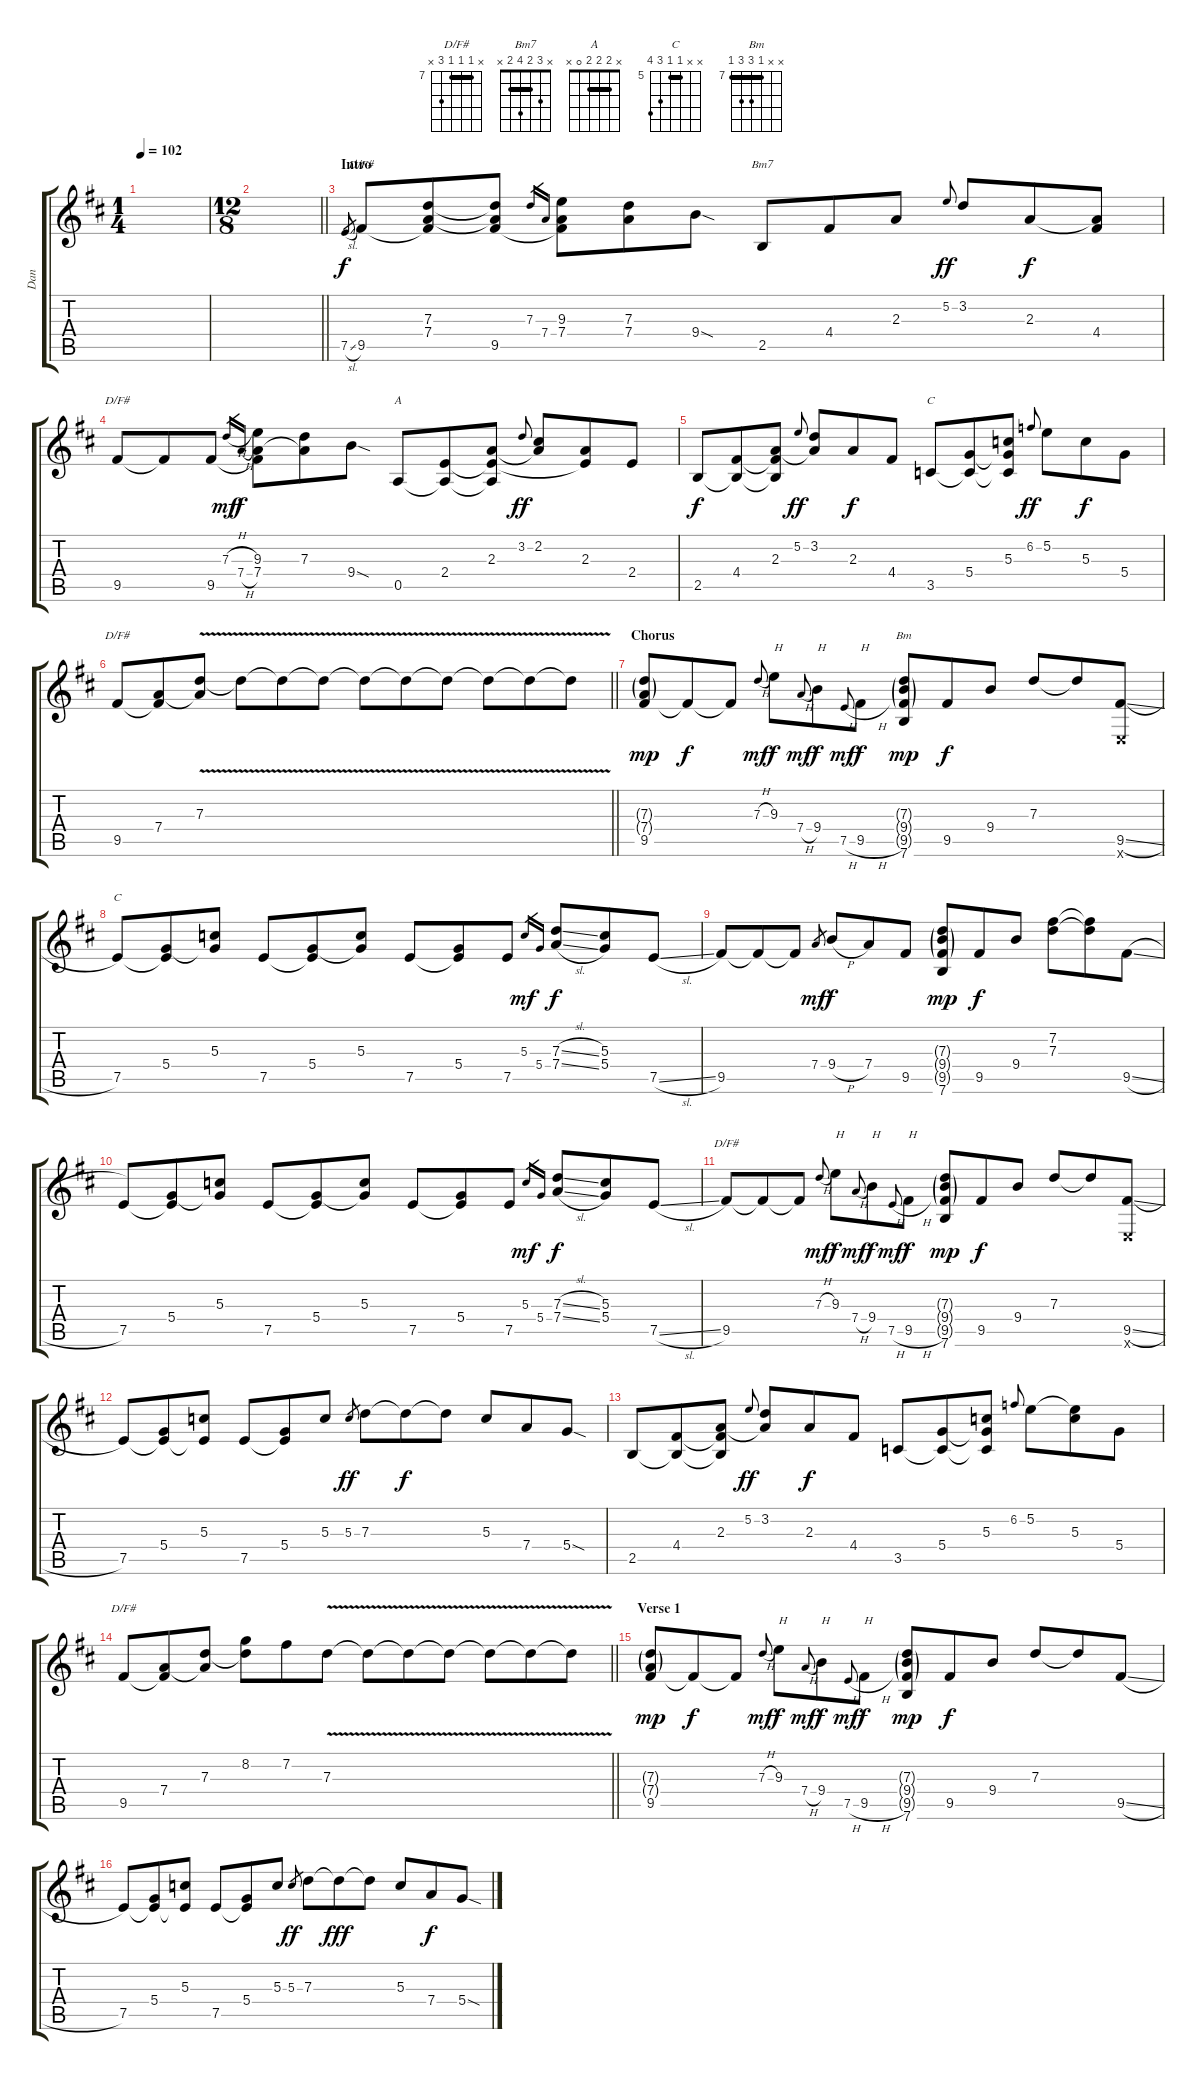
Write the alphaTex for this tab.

\track ("Dan" "Dan") {instrument distortionguitar}
\staff {score tabs}
\tuning (E4 B3 G3 D3 A2 E2) {hide}
\chord ("D/F#" x x 7 7 9 x) {firstfret 7 barre 7}
\chord ("Bm7" x 3 2 4 2 x) {barre 2}
\chord ("D/F#" x x x x 9 x) {firstfret 9}
\chord ("A" x 2 2 2 0 x) {barre 2}
\chord ("C" x 5 5 5 3 x) {barre 5}
\chord ("D/F#" x x 7 7 9 7) {firstfret 7 barre 7}
\chord ("Bm" x x 7 9 9 7) {firstfret 7 barre 7}
\chord ("C" x x 5 5 7 8) {firstfret 5 barre 5}
\chord ("D/F#" x x x x x x)
\chord ("D/F#" x 7 7 7 9 x) {firstfret 7 barre 7}
\ts (1 4)
\tempo 102
\clef g2
\ks d
|
\ts (12 8)
\barLineRight lightlight
|
\section ("" "Intro")
7.5{sl}.8{gr} 9.5.8{ch "D/F#" dy f} (7.3 7.4 9.5{t}).8 (7.3{t} 7.4{t} 9.5).8 7.3.16{gr} 7.4.16{gr} (9.3 7.4 9.5{t}).8 (7.3 7.4).8 9.4{sod}.8 2.5.8{ch "Bm7"} 4.4.8 2.3.8 5.2.8{gr onbeat dy ff} 3.2.8 2.3.8{dy f} (2.3{t} 4.4).8 |
9.5.8{ch "D/F#"} 9.5{t}.8 9.5.8 7.3{h}.16{gr dy mf} 7.4{h}.16{gr dy f} (9.3 7.4 9.5{t}).8 (7.3 7.4{t}).8 9.4{sod}.8 0.5.8{ch "A"} (2.4 0.5{t}).8 (2.3 2.4{t} 0.5{t}).8 3.2.8{gr onbeat dy ff} (2.2 2.3{t}).8 (2.3 2.4{t}).8 2.4.8 |
2.5.8{dy f} (4.4 2.5{t}).8 (2.3 4.4{t} 2.5{t}).8 5.2.8{gr onbeat dy ff} (3.2 2.3{t}).8 2.3.8{dy f} 4.4.8 3.5.8{ch "C"} (5.4 3.5{t}).8 (5.3 5.4{t} 3.5{t}).8 6.2.8{gr onbeat dy ff} 5.2.8 5.3.8{dy f} 5.4.8 |
\barLineRight lightlight
9.5.8{ch "D/F#"} (7.4 9.5{t}).8 (7.3{v} 7.4{t}).8 7.3{v t}.8 7.3{v t}.8 7.3{v t}.8 7.3{v t}.8 7.3{v t}.8 7.3{v t}.8 7.3{v t}.8 7.3{v t}.8 7.3{v t}.8 |
\section ("" "Chorus")
(7.3{g} 7.4{g} 9.5).8{dy mp} 9.5{t}.8{dy f} 9.5{t}.8 7.3{h}.8{gr onbeat dy mf} 9.3.8{txt "H" dy f} 7.4{h}.8{gr onbeat dy mf} 9.4.8{txt "H" dy f} 7.5{h}.8{gr onbeat dy mf} 9.5{h}.8{txt "H" dy f} (7.3{g} 9.4{g} 9.5{g} 7.6).8{ch "Bm" dy mp} 9.5.8{dy f} 9.4.8 7.3.8 7.3{t}.8 (9.5{sl} 0.6{x}).8 |
7.5.8{ch "C"} (5.4 7.5{t}).8 (5.3 5.4{t}).8 7.5.8 (5.4 7.5{t}).8 (5.3 5.4{t}).8 7.5.8 (5.4 7.5{t}).8 7.5.8 5.3.16{gr dy mf} 5.4.16{gr} (7.3{sl} 7.4{sl}).8{dy f} (5.3 5.4).8 7.5{sl}.8 |
9.5.8 9.5{t}.8 9.5{t}.8 7.4.8{gr dy mf} 9.4{h}.8{dy f} 7.4.8 9.5.8 (7.3{g} 9.4{g} 9.5{g} 7.6).8{dy mp} 9.5.8{dy f} 9.4.8 (7.2 7.3).8 (7.2{t} 7.3{t}).8 9.5{sl}.8 |
7.5.8 (5.4 7.5{t}).8 (5.3 5.4{t}).8 7.5.8 (5.4 7.5{t}).8 (5.3 5.4{t}).8 7.5.8 (5.4 7.5{t}).8 7.5.8 5.3.16{gr dy mf} 5.4.16{gr} (7.3{sl} 7.4{sl}).8{dy f} (5.3 5.4).8 7.5{sl}.8 |
9.5.8{ch "D/F#"} 9.5{t}.8 9.5{t}.8 7.3{h}.8{gr onbeat dy mf} 9.3.8{txt "H" dy f} 7.4{h}.8{gr onbeat dy mf} 9.4.8{txt "H" dy f} 7.5{h}.8{gr onbeat dy mf} 9.5{h}.8{txt "H" dy f} (7.3{g} 9.4{g} 9.5{g} 7.6).8{dy mp} 9.5.8{dy f} 9.4.8 7.3.8 7.3{t}.8 (9.5{sl} 0.6{x}).8 |
7.5.8 (5.4 7.5{t}).8 (5.3 7.5{t}).8 7.5.8 (5.4 7.5{t}).8 5.3.8 5.3.8{gr dy ff} 7.3.8 7.3{t}.8{dy f} 7.3{t}.8 5.3.8 7.4.8 5.4{sod}.8 |
2.5.8 (4.4 2.5{t}).8 (2.3 4.4{t} 2.5{t}).8 5.2.8{gr onbeat dy ff} (3.2 2.3{t}).8 2.3.8{dy f} 4.4.8 3.5.8 (5.4 3.5{t}).8 (5.3 5.4{t} 3.5{t}).8 6.2.8{gr onbeat} 5.2.8 (5.2{t} 5.3).8 5.4.8 |
\barLineRight lightlight
9.5.8{ch "D/F#"} (7.4 9.5{t}).8 (7.3 7.4{t}).8 (8.2 7.3{t}).8 7.2.8 7.3{v}.8 7.3{v t}.8 7.3{v t}.8 7.3{v t}.8 7.3{v t}.8 7.3{v t}.8 7.3{v t}.8 |
\section ("" "Verse 1")
(7.3{g} 7.4{g} 9.5).8{dy mp} 9.5{t}.8{dy f} 9.5{t}.8 7.3{h}.8{gr onbeat dy mf} 9.3.8{txt "H" dy f} 7.4{h}.8{gr onbeat dy mf} 9.4.8{txt "H" dy f} 7.5{h}.8{gr onbeat dy mf} 9.5{h}.8{txt "H" dy f} (7.3{g} 9.4{g} 9.5{g} 7.6).8{dy mp} 9.5.8{dy f} 9.4.8 7.3.8 7.3{t}.8 9.5{sl}.8 |
7.5.8 (5.4 7.5{t}).8 (5.3 7.5{t}).8 7.5.8 (5.4 7.5{t}).8 5.3.8 5.3.8{gr dy ff} 7.3.8 7.3{t}.8{dy fff} 7.3{t}.8 5.3.8 7.4.8{dy f} 5.4{sod}.8
